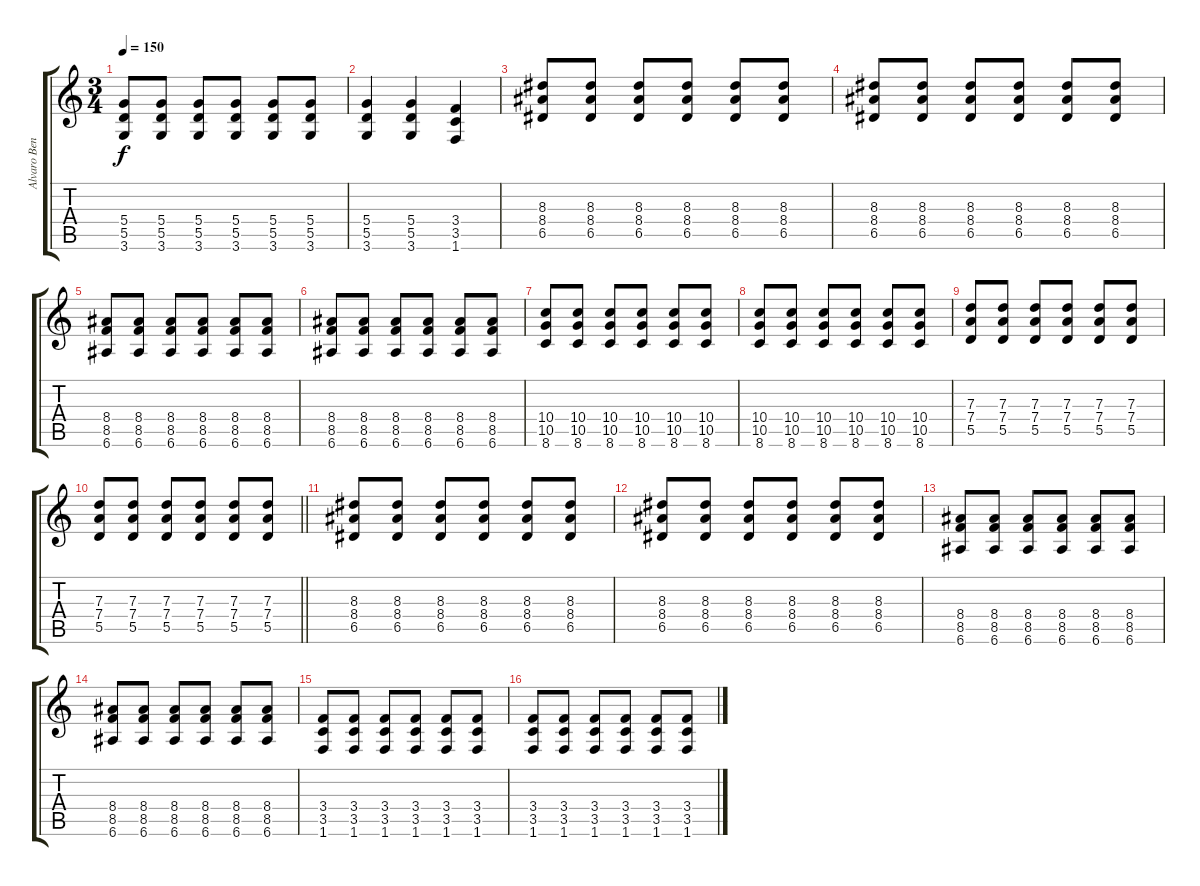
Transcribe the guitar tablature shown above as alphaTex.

\track ("Alvaro Benito" "Alvaro Ben") {instrument overdrivenguitar}
\staff {score tabs}
\tuning (E4 B3 G3 D3 A2 E2) {hide}
\ts (3 4)
\tempo 150
\clef g2
\ks c
(5.4 5.5 3.6).8{dy f} (5.4 5.5 3.6).8 (5.4 5.5 3.6).8 (5.4 5.5 3.6).8 (5.4 5.5 3.6).8 (5.4 5.5 3.6).8 |
(5.4 5.5 3.6).4 (5.4 5.5 3.6).4 (3.4 3.5 1.6).4 |
(8.3 8.4 6.5).8 (8.3 8.4 6.5).8 (8.3 8.4 6.5).8 (8.3 8.4 6.5).8 (8.3 8.4 6.5).8 (8.3 8.4 6.5).8 |
(8.3 8.4 6.5).8 (8.3 8.4 6.5).8 (8.3 8.4 6.5).8 (8.3 8.4 6.5).8 (8.3 8.4 6.5).8 (8.3 8.4 6.5).8 |
(8.4 8.5 6.6).8 (8.4 8.5 6.6).8 (8.4 8.5 6.6).8 (8.4 8.5 6.6).8 (8.4 8.5 6.6).8 (8.4 8.5 6.6).8 |
(8.4 8.5 6.6).8 (8.4 8.5 6.6).8 (8.4 8.5 6.6).8 (8.4 8.5 6.6).8 (8.4 8.5 6.6).8 (8.4 8.5 6.6).8 |
(10.4 10.5 8.6).8 (10.4 10.5 8.6).8 (10.4 10.5 8.6).8 (10.4 10.5 8.6).8 (10.4 10.5 8.6).8 (10.4 10.5 8.6).8 |
(10.4 10.5 8.6).8 (10.4 10.5 8.6).8 (10.4 10.5 8.6).8 (10.4 10.5 8.6).8 (10.4 10.5 8.6).8 (10.4 10.5 8.6).8 |
(7.3 7.4 5.5).8 (7.3 7.4 5.5).8 (7.3 7.4 5.5).8 (7.3 7.4 5.5).8 (7.3 7.4 5.5).8 (7.3 7.4 5.5).8 |
\barLineRight lightlight
(7.3 7.4 5.5).8 (7.3 7.4 5.5).8 (7.3 7.4 5.5).8 (7.3 7.4 5.5).8 (7.3 7.4 5.5).8 (7.3 7.4 5.5).8 |
(8.3 8.4 6.5).8 (8.3 8.4 6.5).8 (8.3 8.4 6.5).8 (8.3 8.4 6.5).8 (8.3 8.4 6.5).8 (8.3 8.4 6.5).8 |
(8.3 8.4 6.5).8 (8.3 8.4 6.5).8 (8.3 8.4 6.5).8 (8.3 8.4 6.5).8 (8.3 8.4 6.5).8 (8.3 8.4 6.5).8 |
(8.4 8.5 6.6).8 (8.4 8.5 6.6).8 (8.4 8.5 6.6).8 (8.4 8.5 6.6).8 (8.4 8.5 6.6).8 (8.4 8.5 6.6).8 |
(8.4 8.5 6.6).8 (8.4 8.5 6.6).8 (8.4 8.5 6.6).8 (8.4 8.5 6.6).8 (8.4 8.5 6.6).8 (8.4 8.5 6.6).8 |
(3.4 3.5 1.6).8 (3.4 3.5 1.6).8 (3.4 3.5 1.6).8 (3.4 3.5 1.6).8 (3.4 3.5 1.6).8 (3.4 3.5 1.6).8 |
(3.4 3.5 1.6).8 (3.4 3.5 1.6).8 (3.4 3.5 1.6).8 (3.4 3.5 1.6).8 (3.4 3.5 1.6).8 (3.4 3.5 1.6).8
